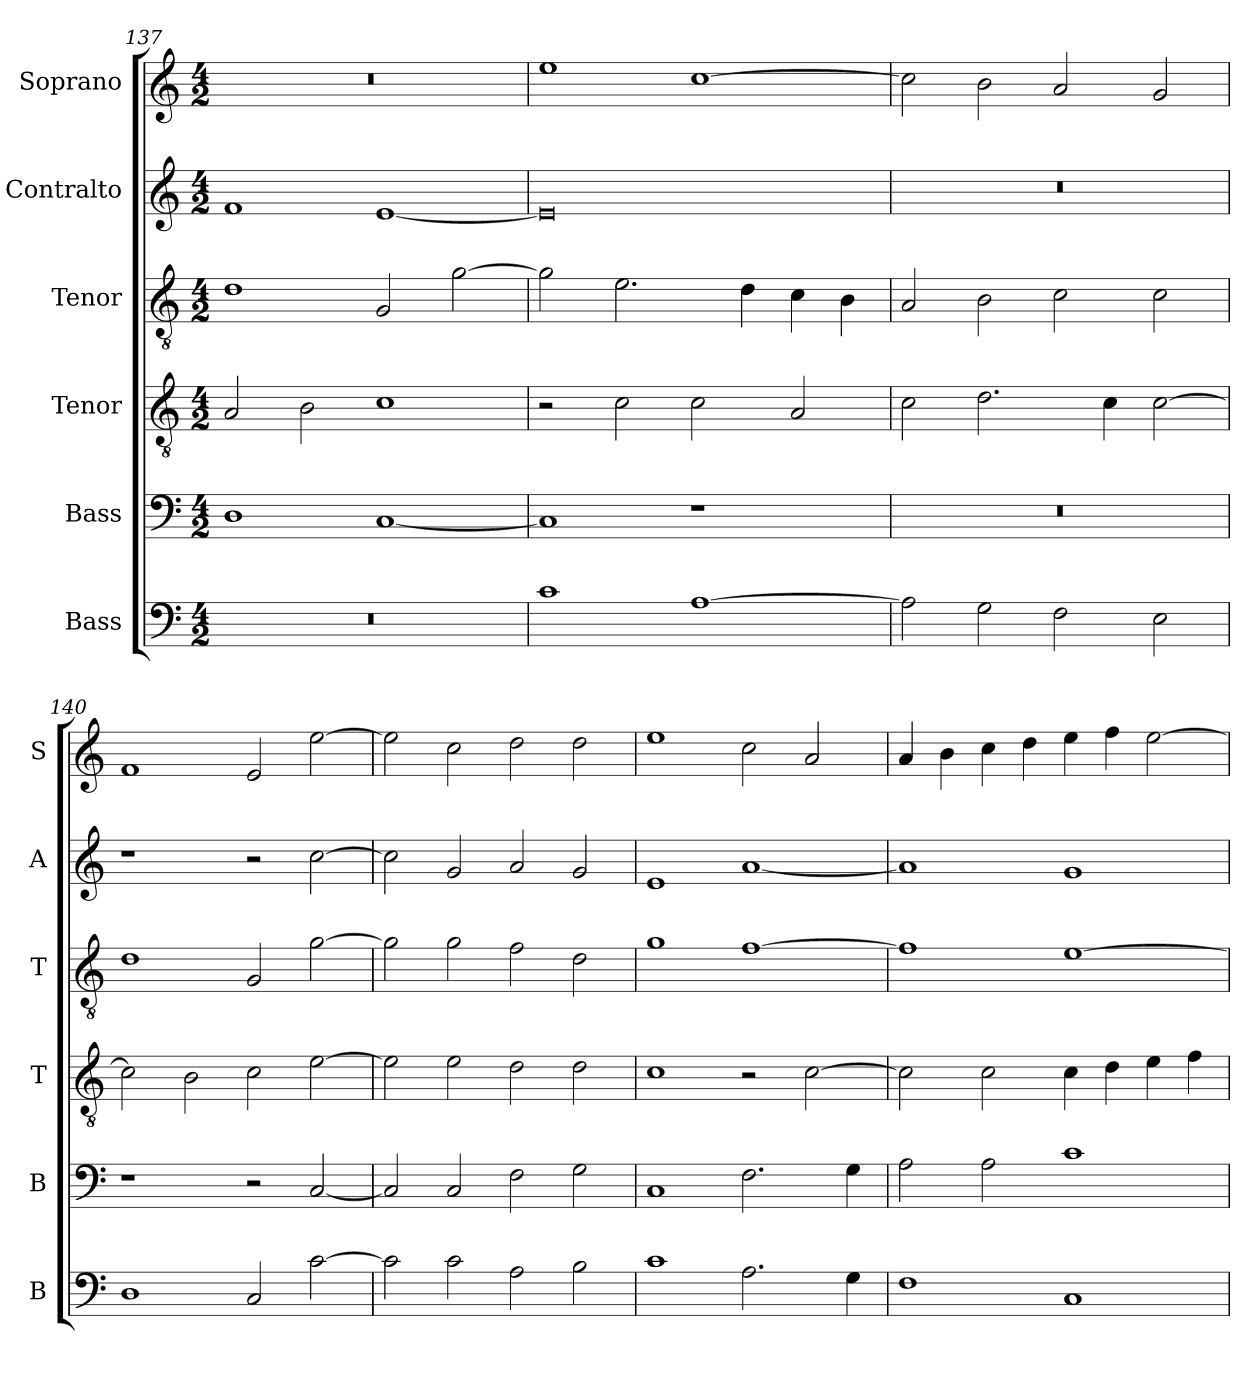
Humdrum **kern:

**kern	**kern	**kern	**kern	**kern	**kern
*part6	*part5	*part4	*part3	*part2	*part1
*staff6	*staff5	*staff4	*staff3	*staff2	*staff1
*I"Bass	*I"Bass	*I"Tenor	*I"Tenor	*I"Contralto	*I"Soprano
*I'B	*I'B	*I'T	*I'T	*I'A	*I'S
*clefF4	*clefF4	*clefGv2	*clefGv2	*clefG2	*clefG2
*k[]	*k[]	*k[]	*k[]	*k[]	*k[]
*C:ion	*C:ion	*C:ion	*C:ion	*C:ion	*C:ion
*M4/2	*M4/2	*M4/2	*M4/2	*M4/2	*M4/2
=137	=137	=137	=137	=137	=137
0r	1D	2A	1d	1f	0r
.	.	2B	.	.	.
.	[1C	1c	2G	[1e	.
.	.	.	[2g	.	.
=138	=138	=138	=138	=138	=138
1c	1C]	2r	2g]	0e]	1ee
.	.	2c	2.e	.	.
[1A	1r	2c	.	.	[1cc
.	.	.	4d	.	.
.	.	2A	4c	.	.
.	.	.	4B	.	.
=139	=139	=139	=139	=139	=139
2A]	0r	2c	2A	0r	2cc]
2G	.	2.d	2B	.	2b
2F	.	.	2c	.	2a
.	.	4c	.	.	.
2E	.	[2c	2c	.	2g
=140	=140	=140	=140	=140	=140
1D	1r	2c]	1d	1r	1f
.	.	2B	.	.	.
2C	2r	2c	2G	2r	2e
[2c	[2C	[2e	[2g	[2cc	[2ee
=141	=141	=141	=141	=141	=141
2c]	2C]	2e]	2g]	2cc]	2ee]
2c	2C	2e	2g	2g	2cc
2A	2F	2d	2f	2a	2dd
2B	2G	2d	2d	2g	2dd
=142	=142	=142	=142	=142	=142
1c	1C	1c	1g	1e	1ee
2.A	2.F	2r	[1f	[1a	2cc
.	.	[2c	.	.	2a
4G	4G	.	.	.	.
=143	=143	=143	=143	=143	=143
1F	2A	2c]	1f]	1a]	4a
.	.	.	.	.	4b
.	2A	2c	.	.	4cc
.	.	.	.	.	4dd
1C	1c	4c	[1e	1g	4ee
.	.	4d	.	.	4ff
.	.	4e	.	.	[2ee
.	.	4f	.	.	.
=	=	=	=	=	=
*-	*-	*-	*-	*-	*-
